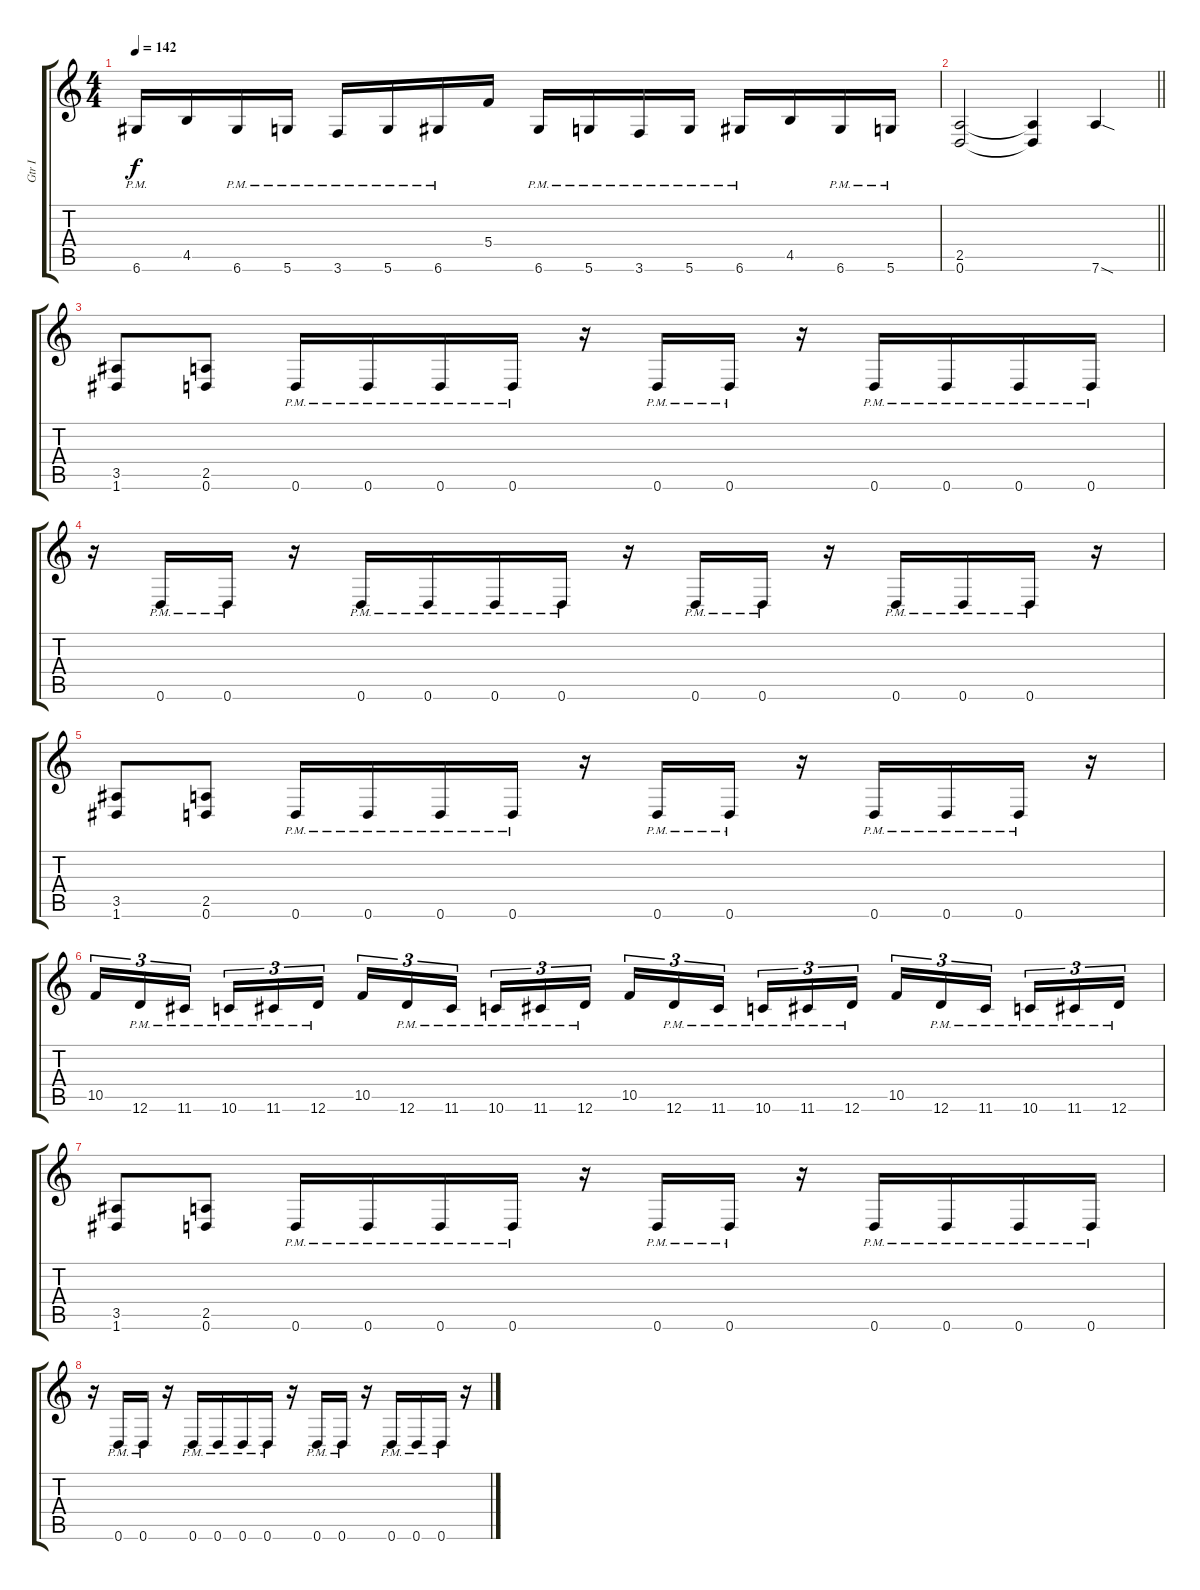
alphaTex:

\track ("Gtr I" "Gtr I") {instrument overdrivenguitar}
\staff {score tabs}
\tuning (D4 A3 F3 C3 G2 D2) {hide}
\ts (4 4)
\tempo 142
\clef g2
\ks c
6.6{pm}.16{dy f} 4.5.16 6.6{pm}.16 5.6{pm}.16 3.6{pm}.16 5.6{pm}.16 6.6{pm}.16 5.4.16 6.6{pm}.16 5.6{pm}.16 3.6{pm}.16 5.6{pm}.16 6.6{pm}.16 4.5.16 6.6{pm}.16 5.6{pm}.16 |
\barLineRight lightlight
(2.5 0.6).2 (2.5{t} 0.6{t}).4 7.6{sod}.4 |
(3.5 1.6).8 (2.5 0.6).8 0.6{pm}.16 0.6{pm}.16 0.6{pm}.16 0.6{pm}.16 r.16 0.6{pm}.16 0.6{pm}.16 r.16 0.6{pm}.16 0.6{pm}.16 0.6{pm}.16 0.6{pm}.16 |
r.16 0.6{pm}.16 0.6{pm}.16 r.16 0.6{pm}.16 0.6{pm}.16 0.6{pm}.16 0.6{pm}.16 r.16 0.6{pm}.16 0.6{pm}.16 r.16 0.6{pm}.16 0.6{pm}.16 0.6{pm}.16 r.16 |
(3.5 1.6).8 (2.5 0.6).8 0.6{pm}.16 0.6{pm}.16 0.6{pm}.16 0.6{pm}.16 r.16 0.6{pm}.16 0.6{pm}.16 r.16 0.6{pm}.16 0.6{pm}.16 0.6{pm}.16 r.16 |
10.5.16{tu (3 2)} 12.6{pm}.16{tu (3 2)} 11.6{pm}.16{tu (3 2) beam splitsecondary} 10.6{pm}.16{tu (3 2)} 11.6{pm}.16{tu (3 2)} 12.6{pm}.16{tu (3 2)} 10.5.16{tu (3 2)} 12.6{pm}.16{tu (3 2)} 11.6{pm}.16{tu (3 2) beam splitsecondary} 10.6{pm}.16{tu (3 2)} 11.6{pm}.16{tu (3 2)} 12.6{pm}.16{tu (3 2)} 10.5.16{tu (3 2)} 12.6{pm}.16{tu (3 2)} 11.6{pm}.16{tu (3 2) beam splitsecondary} 10.6{pm}.16{tu (3 2)} 11.6{pm}.16{tu (3 2)} 12.6{pm}.16{tu (3 2)} 10.5.16{tu (3 2)} 12.6{pm}.16{tu (3 2)} 11.6{pm}.16{tu (3 2) beam splitsecondary} 10.6{pm}.16{tu (3 2)} 11.6{pm}.16{tu (3 2)} 12.6{pm}.16{tu (3 2)} |
(3.5 1.6).8 (2.5 0.6).8 0.6{pm}.16 0.6{pm}.16 0.6{pm}.16 0.6{pm}.16 r.16 0.6{pm}.16 0.6{pm}.16 r.16 0.6{pm}.16 0.6{pm}.16 0.6{pm}.16 0.6{pm}.16 |
r.16 0.6{pm}.16 0.6{pm}.16 r.16 0.6{pm}.16 0.6{pm}.16 0.6{pm}.16 0.6{pm}.16 r.16 0.6{pm}.16 0.6{pm}.16 r.16 0.6{pm}.16 0.6{pm}.16 0.6{pm}.16 r.16
